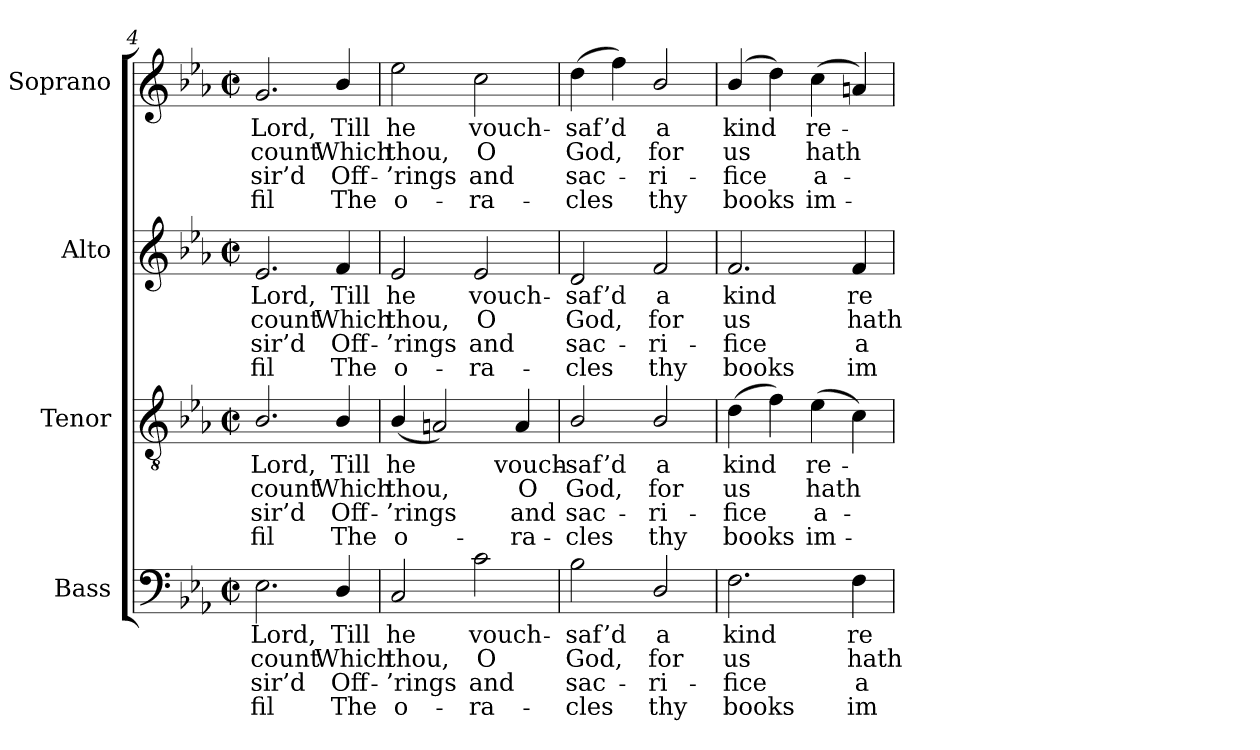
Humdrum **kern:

**kern	**text	**text	**text	**text	**kern	**text	**text	**text	**text	**kern	**text	**text	**text	**text	**kern	**text	**text	**text	**text
*part4	*part4	*part4	*part4	*part4	*part3	*part3	*part3	*part3	*part3	*part2	*part2	*part2	*part2	*part2	*part1	*part1	*part1	*part1	*part1
*staff4	*staff4	*staff4	*staff4	*staff4	*staff3	*staff3	*staff3	*staff3	*staff3	*staff2	*staff2	*staff2	*staff2	*staff2	*staff1	*staff1	*staff1	*staff1	*staff1
*I"Bass	*	*	*	*	*I"Tenor	*	*	*	*	*I"Alto	*	*	*	*	*I"Soprano	*	*	*	*
*I'B.	*	*	*	*	*I'T.	*	*	*	*	*I'A.	*	*	*	*	*I'S.	*	*	*	*
*clefF4	*	*	*	*	*clefGv2	*	*	*	*	*clefG2	*	*	*	*	*clefG2	*	*	*	*
*	*	*	*	*	*ITrd7c12	*	*	*	*	*	*	*	*	*	*	*	*	*	*
*k[b-e-a-]	*	*	*	*	*k[b-e-a-]	*	*	*	*	*k[b-e-a-]	*	*	*	*	*k[b-e-a-]	*	*	*	*
*E-:	*	*	*	*	*E-:	*	*	*	*	*E-:	*	*	*	*	*E-:	*	*	*	*
*M2/2	*	*	*	*	*M2/2	*	*	*	*	*M2/2	*	*	*	*	*M2/2	*	*	*	*
*met(c|)	*	*	*	*	*met(c|)	*	*	*	*	*met(c|)	*	*	*	*	*met(c|)	*	*	*	*
=4	=4	=4	=4	=4	=4	=4	=4	=4	=4	=4	=4	=4	=4	=4	=4	=4	=4	=4	=4
!	!LO:LY:b:color=#000000	!LO:LY:b:color=#000000	!LO:LY:b:color=#000000	!LO:LY:b:color=#000000	!	!	!	!	!	!	!	!	!	!	!	!	!	!	!
!	!	!	!	!	!	!LO:LY:b:color=#000000	!LO:LY:b:color=#000000	!LO:LY:b:color=#000000	!LO:LY:b:color=#000000	!	!	!	!	!	!	!	!	!	!
!	!	!	!	!	!	!	!	!	!	!	!LO:LY:b:color=#000000	!LO:LY:b:color=#000000	!LO:LY:b:color=#000000	!LO:LY:b:color=#000000	!	!	!	!	!
!	!	!	!	!	!	!	!	!	!	!	!	!	!	!	!	!LO:LY:b:color=#000000	!LO:LY:b:color=#000000	!LO:LY:b:color=#000000	!LO:LY:b:color=#000000
2.E-i\	Lord,	-count	-sir’d	fil	2.BB-i/	Lord,	-count	-sir’d	fil	2.e-i/	Lord,	-count	-sir’d	fil	2.gi/	Lord,	-count	-sir’d	fil
!	!LO:LY:b:color=#000000	!LO:LY:b:color=#000000	!LO:LY:b:color=#000000	!LO:LY:b:color=#000000	!	!	!	!	!	!	!	!	!	!	!	!	!	!	!
!	!	!	!	!	!	!LO:LY:b:color=#000000	!LO:LY:b:color=#000000	!LO:LY:b:color=#000000	!LO:LY:b:color=#000000	!	!	!	!	!	!	!	!	!	!
!	!	!	!	!	!	!	!	!	!	!	!LO:LY:b:color=#000000	!LO:LY:b:color=#000000	!LO:LY:b:color=#000000	!LO:LY:b:color=#000000	!	!	!	!	!
!	!	!	!	!	!	!	!	!	!	!	!	!	!	!	!	!LO:LY:b:color=#000000	!LO:LY:b:color=#000000	!LO:LY:b:color=#000000	!LO:LY:b:color=#000000
4Di/	Till	Which	Off-	-The	4BB-i/	Till	Which	Off-	-The	4fi/	Till	Which	Off-	-The	4b-i/	Till	Which	Off-	-The
=5	=5	=5	=5	=5	=5	=5	=5	=5	=5	=5	=5	=5	=5	=5	=5	=5	=5	=5	=5
!	!LO:LY:b:color=#000000	!LO:LY:b:color=#000000	!LO:LY:b:color=#000000	!LO:LY:b:color=#000000	!	!	!	!	!	!	!	!	!	!	!	!	!	!	!
!	!	!	!	!	!	!LO:LY:b:color=#000000	!LO:LY:b:color=#000000	!LO:LY:b:color=#000000	!LO:LY:b:color=#000000	!	!	!	!	!	!	!	!	!	!
!	!	!	!	!	!	!	!	!	!	!	!LO:LY:b:color=#000000	!LO:LY:b:color=#000000	!LO:LY:b:color=#000000	!LO:LY:b:color=#000000	!	!	!	!	!
!	!	!	!	!	!	!	!	!	!	!	!	!	!	!	!	!LO:LY:b:color=#000000	!LO:LY:b:color=#000000	!LO:LY:b:color=#000000	!LO:LY:b:color=#000000
2Ci/	he	thou,	’rings	o-	(4BB-i/	he	thou,	’rings	o-	2e-i/	he	thou,	’rings	o-	2ee-i\	he	thou,	’rings	o-
.	.	.	.	.	2AAni/)	.	.	.	.	.	.	.	.	.	.	.	.	.	.
!	!LO:LY:b:color=#000000	!LO:LY:b:color=#000000	!LO:LY:b:color=#000000	!LO:LY:b:color=#000000	!	!	!	!	!	!	!	!	!	!	!	!	!	!	!
!	!	!	!	!	!	!	!	!	!	!	!LO:LY:b:color=#000000	!LO:LY:b:color=#000000	!LO:LY:b:color=#000000	!LO:LY:b:color=#000000	!	!	!	!	!
!	!	!	!	!	!	!	!	!	!	!	!	!	!	!	!	!LO:LY:b:color=#000000	!LO:LY:b:color=#000000	!LO:LY:b:color=#000000	!LO:LY:b:color=#000000
2ci\	vouch-	O	-and	ra-	.	.	.	.	.	2e-i/	vouch-	O	-and	ra-	2cci\	vouch-	O	-and	ra-
!	!	!	!	!	!	!LO:LY:b:color=#000000	!LO:LY:b:color=#000000	!LO:LY:b:color=#000000	!LO:LY:b:color=#000000	!	!	!	!	!	!	!	!	!	!
.	.	.	.	.	4AAi/	vouch-	O	-and	ra-	.	.	.	.	.	.	.	.	.	.
=6	=6	=6	=6	=6	=6	=6	=6	=6	=6	=6	=6	=6	=6	=6	=6	=6	=6	=6	=6
!	!LO:LY:b:color=#000000	!LO:LY:b:color=#000000	!LO:LY:b:color=#000000	!LO:LY:b:color=#000000	!	!	!	!	!	!	!	!	!	!	!	!	!	!	!
!	!	!	!	!	!	!LO:LY:b:color=#000000	!LO:LY:b:color=#000000	!LO:LY:b:color=#000000	!LO:LY:b:color=#000000	!	!	!	!	!	!	!	!	!	!
!	!	!	!	!	!	!	!	!	!	!	!LO:LY:b:color=#000000	!LO:LY:b:color=#000000	!LO:LY:b:color=#000000	!LO:LY:b:color=#000000	!	!	!	!	!
!	!	!	!	!	!	!	!	!	!	!	!	!	!	!	!	!LO:LY:b:color=#000000	!LO:LY:b:color=#000000	!LO:LY:b:color=#000000	!LO:LY:b:color=#000000
2B-i\	-saf’d	God,	-sac-	-cles	2BB-i/	-saf’d	God,	-sac-	-cles	2di/	-saf’d	God,	-sac-	-cles	(4ddi\	-saf’d	God,	-sac-	-cles
.	.	.	.	.	.	.	.	.	.	.	.	.	.	.	4ffi\)	.	.	.	.
!	!LO:LY:b:color=#000000	!LO:LY:b:color=#000000	!LO:LY:b:color=#000000	!LO:LY:b:color=#000000	!	!	!	!	!	!	!	!	!	!	!	!	!	!	!
!	!	!	!	!	!	!LO:LY:b:color=#000000	!LO:LY:b:color=#000000	!LO:LY:b:color=#000000	!LO:LY:b:color=#000000	!	!	!	!	!	!	!	!	!	!
!	!	!	!	!	!	!	!	!	!	!	!LO:LY:b:color=#000000	!LO:LY:b:color=#000000	!LO:LY:b:color=#000000	!LO:LY:b:color=#000000	!	!	!	!	!
!	!	!	!	!	!	!	!	!	!	!	!	!	!	!	!	!LO:LY:b:color=#000000	!LO:LY:b:color=#000000	!LO:LY:b:color=#000000	!LO:LY:b:color=#000000
2Di/	a	for	ri-	-thy	2BB-i/	a	for	ri-	-thy	2fi/	a	for	ri-	-thy	2b-i/	a	for	ri-	-thy
=7	=7	=7	=7	=7	=7	=7	=7	=7	=7	=7	=7	=7	=7	=7	=7	=7	=7	=7	=7
!	!LO:LY:b:color=#000000	!LO:LY:b:color=#000000	!LO:LY:b:color=#000000	!LO:LY:b:color=#000000	!	!	!	!	!	!	!	!	!	!	!	!	!	!	!
!	!	!	!	!	!	!LO:LY:b:color=#000000	!LO:LY:b:color=#000000	!LO:LY:b:color=#000000	!LO:LY:b:color=#000000	!	!	!	!	!	!	!	!	!	!
!	!	!	!	!	!	!	!	!	!	!	!LO:LY:b:color=#000000	!LO:LY:b:color=#000000	!LO:LY:b:color=#000000	!LO:LY:b:color=#000000	!	!	!	!	!
!	!	!	!	!	!	!	!	!	!	!	!	!	!	!	!	!LO:LY:b:color=#000000	!LO:LY:b:color=#000000	!LO:LY:b:color=#000000	!LO:LY:b:color=#000000
2.Fi\	kind	us	fice	books	(4Di\	kind	us	fice	books	2.fi/	kind	us	fice	books	(4b-i/	kind	us	fice	books
.	.	.	.	.	4Fi\)	.	.	.	.	.	.	.	.	.	4ddi\)	.	.	.	.
!	!	!	!	!	!	!LO:LY:b:color=#000000	!LO:LY:b:color=#000000	!LO:LY:b:color=#000000	!LO:LY:b:color=#000000	!	!	!	!	!	!	!	!	!	!
!	!	!	!	!	!	!	!	!	!	!	!	!	!	!	!	!LO:LY:b:color=#000000	!LO:LY:b:color=#000000	!LO:LY:b:color=#000000	!LO:LY:b:color=#000000
.	.	.	.	.	(4E-i\	re-	hath	a-	-im-	.	.	.	.	.	(4cci\	re-	hath	a-	-im-
!	!LO:LY:b:color=#000000	!LO:LY:b:color=#000000	!LO:LY:b:color=#000000	!LO:LY:b:color=#000000	!	!	!	!	!	!	!	!	!	!	!	!	!	!	!
!	!	!	!	!	!	!	!	!	!	!	!LO:LY:b:color=#000000	!LO:LY:b:color=#000000	!LO:LY:b:color=#000000	!LO:LY:b:color=#000000	!	!	!	!	!
4Fi\	re-	hath	a-	-im-	4Ci\)	.	.	.	.	4fi/	re-	hath	a-	-im-	4ani/)	.	.	.	.
=	=	=	=	=	=	=	=	=	=	=	=	=	=	=	=	=	=	=	=
*-	*-	*-	*-	*-	*-	*-	*-	*-	*-	*-	*-	*-	*-	*-	*-	*-	*-	*-	*-
